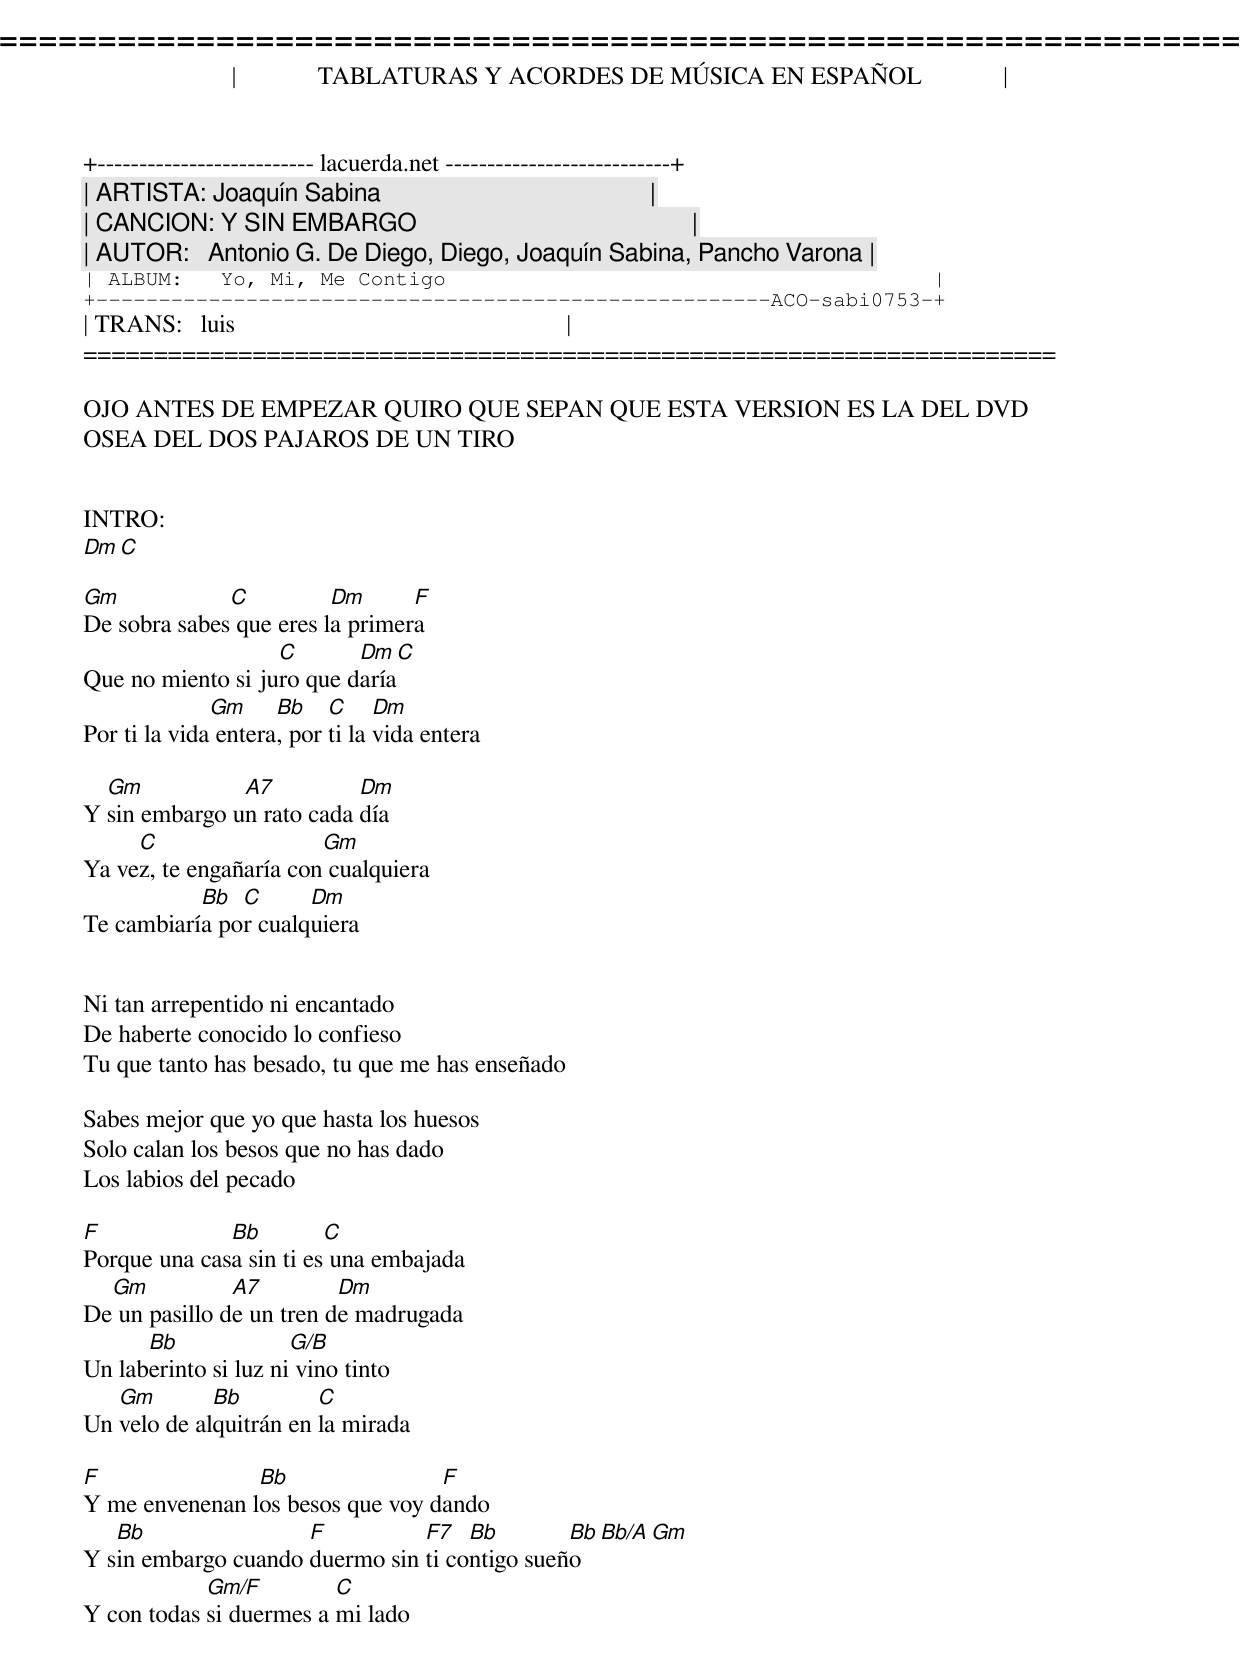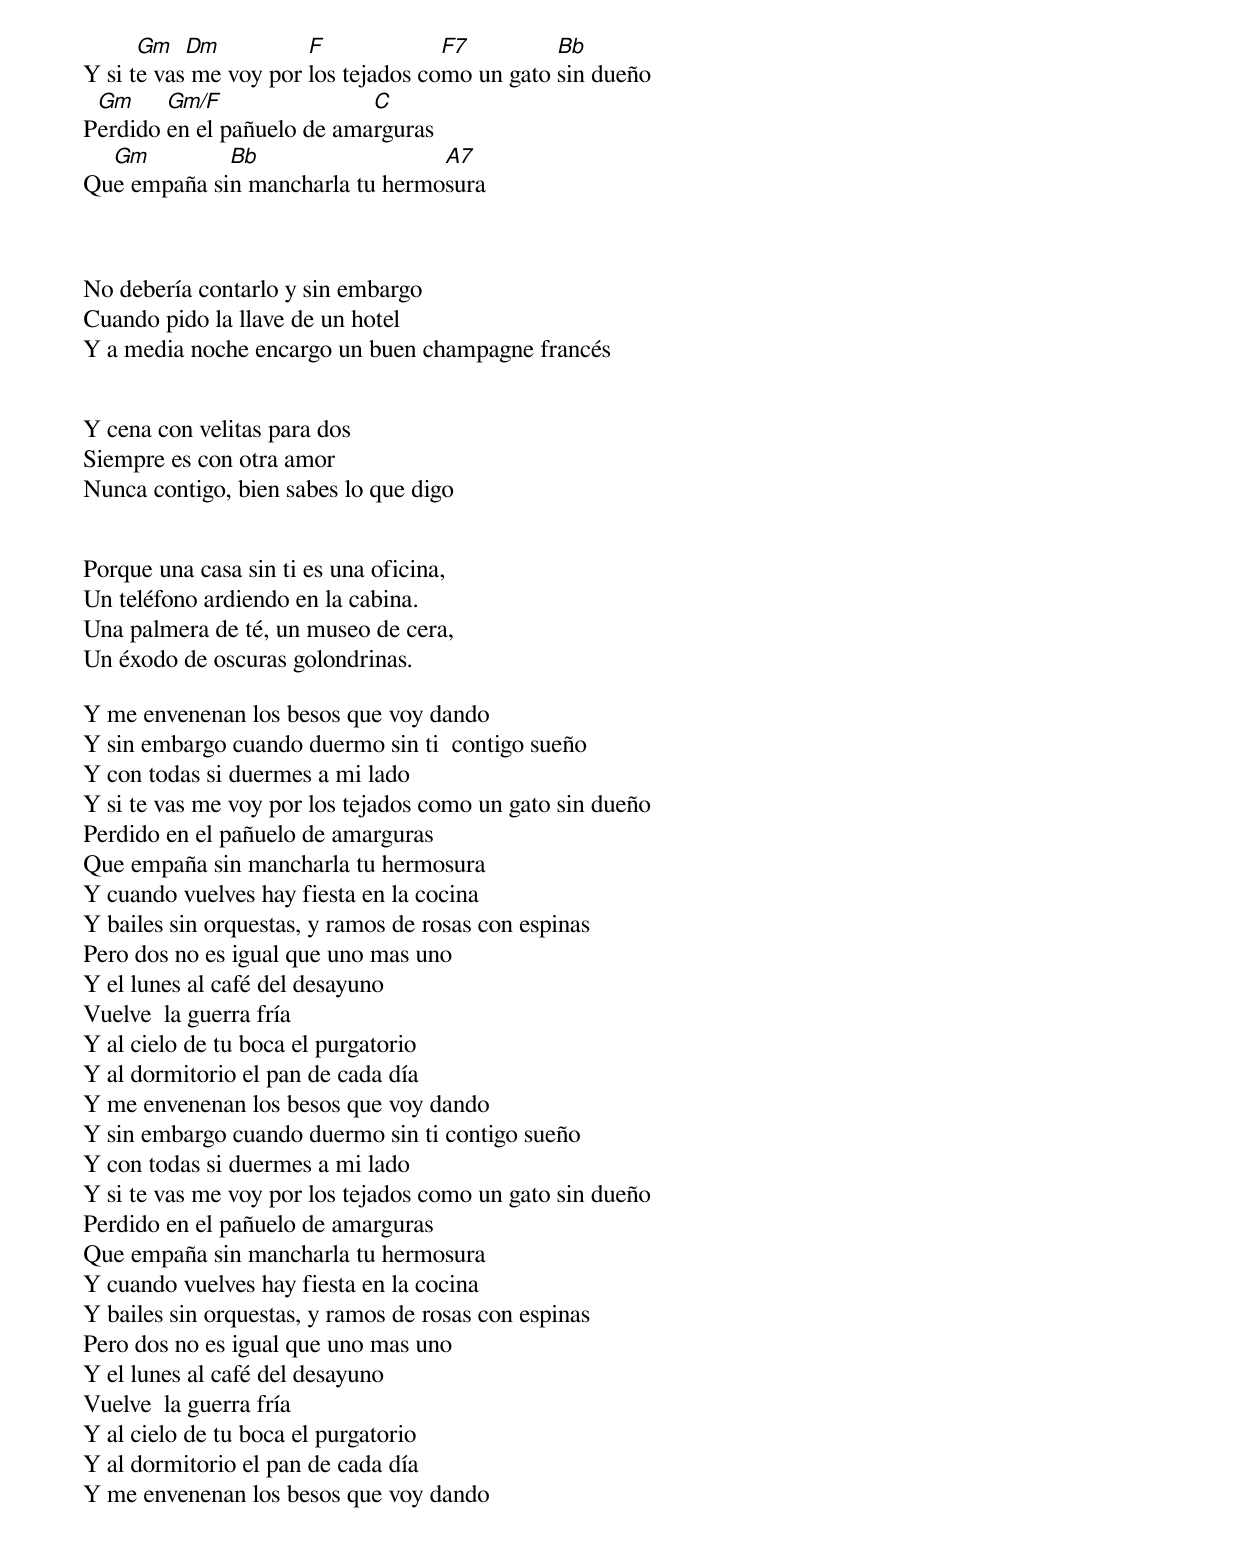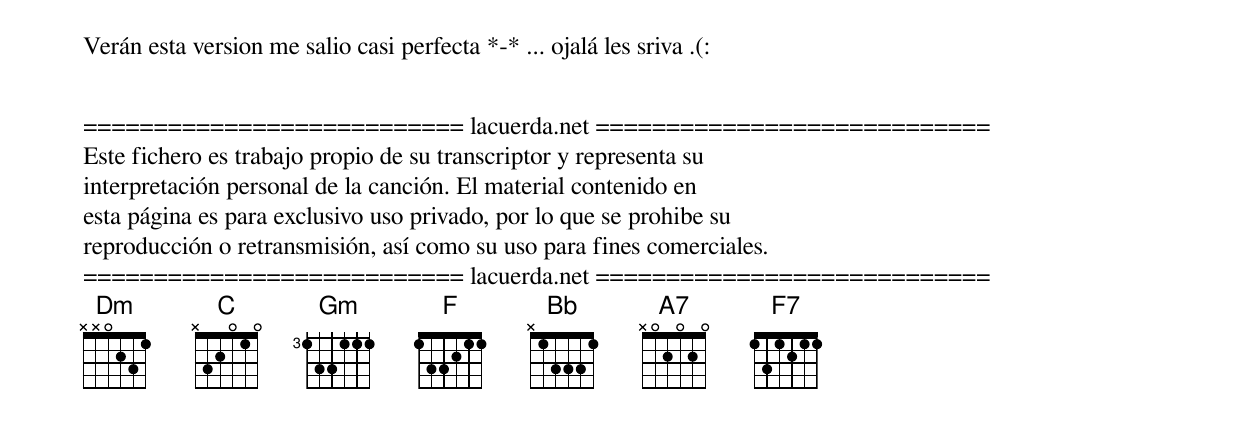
=====================================================================
|             TABLATURAS Y ACORDES DE MÚSICA EN ESPAÑOL             |
+-------------------------- lacuerda.net ---------------------------+
| ARTISTA: Joaquín Sabina                                           |
| CANCION: Y SIN EMBARGO                                            |
| AUTOR:   Antonio G. De Diego, Diego, Joaquín Sabina, Pancho Varona |
| ALBUM:   Yo, Mi, Me Contigo                                       |
+------------------------------------------------------ACO-sabi0753-+
| TRANS:   luis                                                     |
=====================================================================

OJO ANTES DE EMPEZAR QUIRO QUE SEPAN QUE ESTA VERSION ES LA DEL DVD
OSEA DEL DOS PAJAROS DE UN TIRO


INTRO:
Dm C

Gm            C          Dm      F
De sobra sabes que eres la primera
                   C       Dm    C
Que no miento si juro que daría
              Gm     Bb    C     Dm
Por ti la vida entera, por ti la vida entera

  Gm           A7          Dm
Y sin embargo un rato cada día
     C                  Gm
Ya vez, te engañaría con cualquiera
           Bb  C      Dm
Te cambiaría por cualquiera


Ni tan arrepentido ni encantado
De haberte conocido lo confieso
Tu que tanto has besado, tu que me has enseñado

Sabes mejor que yo que hasta los huesos
Solo calan los besos que no has dado
Los labios del pecado

F             Bb         C
Porque una casa sin ti es una embajada
  Gm           A7         Dm
De un pasillo de un tren de madrugada
      Bb              G/B
Un laberinto si luz ni vino tinto
   Gm        Bb         C
Un velo de alquitrán en la mirada

F               Bb                F
Y me envenenan los besos que voy dando
   Bb                F          F7   Bb        Bb Bb/A Gm
Y sin embargo cuando duermo sin ti contigo sueño
            Gm/F         C
Y con todas si duermes a mi lado
      Gm   Dm          F             F7         Bb
Y si te vas me voy por los tejados como un gato sin dueño
 Gm     Gm/F                C
Perdido en el pañuelo de amarguras
  Gm         Bb                  A7
Que empaña sin mancharla tu hermosura



No debería contarlo y sin embargo
Cuando pido la llave de un hotel
Y a media noche encargo un buen champagne francés


Y cena con velitas para dos
Siempre es con otra amor
Nunca contigo, bien sabes lo que digo


Porque una casa sin ti es una oficina,
Un teléfono ardiendo en la cabina.
Una palmera de té, un museo de cera,
Un éxodo de oscuras golondrinas.

Y me envenenan los besos que voy dando
Y sin embargo cuando duermo sin ti  contigo sueño
Y con todas si duermes a mi lado
Y si te vas me voy por los tejados como un gato sin dueño
Perdido en el pañuelo de amarguras
Que empaña sin mancharla tu hermosura
Y cuando vuelves hay fiesta en la cocina
Y bailes sin orquestas, y ramos de rosas con espinas
Pero dos no es igual que uno mas uno
Y el lunes al café del desayuno
Vuelve  la guerra fría
Y al cielo de tu boca el purgatorio
Y al dormitorio el pan de cada día
Y me envenenan los besos que voy dando
Y sin embargo cuando duermo sin ti contigo sueño
Y con todas si duermes a mi lado
Y si te vas me voy por los tejados como un gato sin dueño
Perdido en el pañuelo de amarguras
Que empaña sin mancharla tu hermosura
Y cuando vuelves hay fiesta en la cocina
Y bailes sin orquestas, y ramos de rosas con espinas
Pero dos no es igual que uno mas uno
Y el lunes al café del desayuno
Vuelve  la guerra fría
Y al cielo de tu boca el purgatorio
Y al dormitorio el pan de cada día
Y me envenenan los besos que voy dando


Verán esta version me salio casi perfecta *-* ... ojalá les sriva .(:


=========================== lacuerda.net ============================
Este fichero es trabajo propio de su transcriptor y representa su
interpretación personal de la canción. El material contenido en
esta página es para exclusivo uso privado, por lo que se prohibe su
reproducción o retransmisión, así como su uso para fines comerciales.
=========================== lacuerda.net ============================
